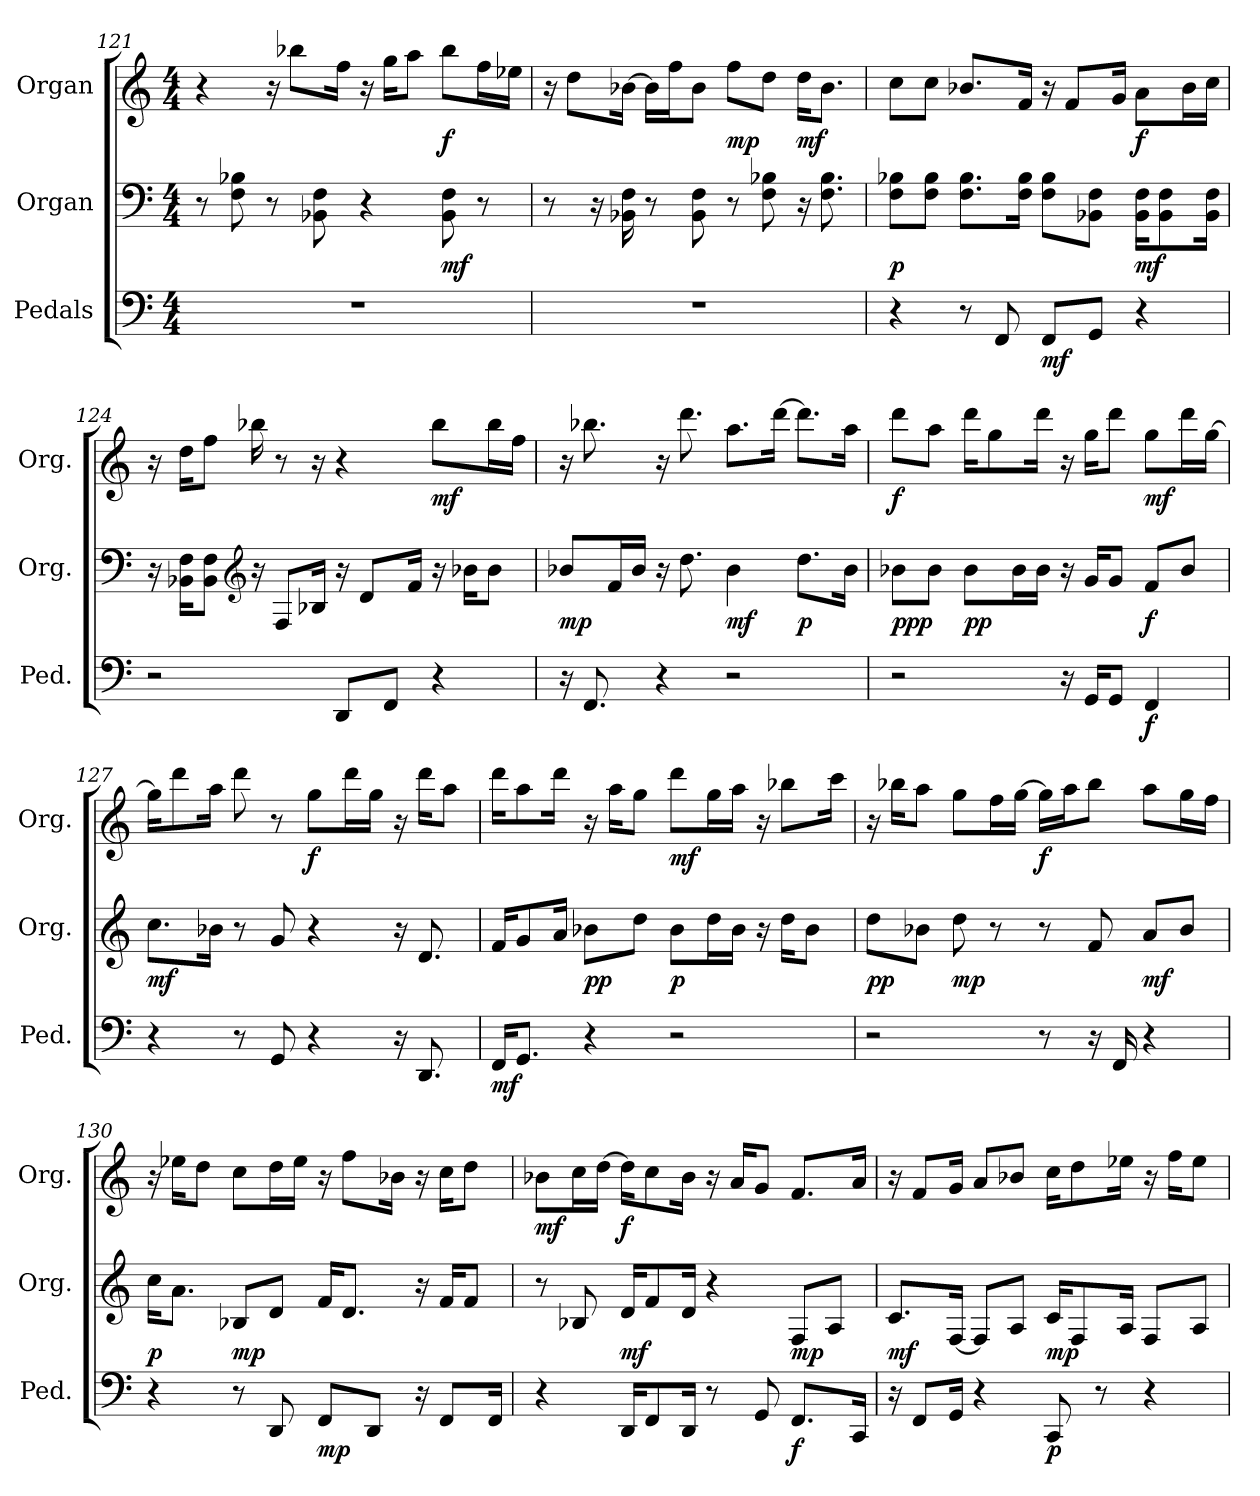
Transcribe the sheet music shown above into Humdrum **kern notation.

**kern	**dynam	**kern	**dynam	**kern	**dynam
*part3	*part3	*part2	*part2	*part1	*part1
*staff3	*staff3	*staff2	*staff2	*staff1	*staff1
*I"Pedals	*	*I"Organ	*	*I"Organ	*
*I'Ped.	*	*I'Org.	*	*I'Org.	*
*clefF4	*	*clefF4	*	*clefG2	*
*k[]	*	*k[]	*	*k[]	*
*C:	*	*C:	*	*C:	*
*M4/4	*	*M4/4	*	*M4/4	*
=121	=121	=121	=121	=121	=121
1r	.	8r	.	4r	.
.	.	8Fi\ 8B-Xi	.	.	.
.	.	8r	.	16r	.
.	.	.	.	8bb-Xi\L	.
.	.	8BB-Xi\ 8Fi	.	.	.
.	.	.	.	16ffi\Jk	.
.	.	4r	.	16r	.
.	.	.	.	16ggi\KL	.
.	.	.	.	8aai\J	.
.	.	8BB-i\ 8Fi	mf	8bb-i\L	f
.	.	8r	.	16ffi\L	.
.	.	.	.	16ee-Xi\JJ	.
=122	=122	=122	=122	=122	=122
1r	.	8r	.	16r	.
.	.	.	.	8ddi\L	.
.	.	16r	.	.	.
.	.	16BB-Xi\ 16Fi	.	[16b-Xi\Jk	.
.	.	8r	.	16b-i\LL]	.
.	.	.	.	16ffi\J	.
.	.	8BB-i\ 8Fi	.	8b-i\J	.
.	.	8r	.	8ffi\L	mp
.	.	8Fi\ 8B-Xi	.	8ddi\J	.
.	.	16r	.	16ddi\KL	mf
.	.	8.Fi\ 8.B-i	.	8.b-i\J	.
!!LO:PB:g=z
=123	=123	=123	=123	=123	=123
4r	.	8Fi\ 8B-XiL	p	8cci\L	.
.	.	8Fi\ 8B-iJ	.	8cci\J	.
8r	.	8.Fi\ 8.B-iL	.	8.b-Xi/L	.
8FFi/	.	.	.	.	.
.	.	16Fi\ 16B-iJk	.	16fi/Jk	.
8FFi/L	mf	8Fi\ 8B-iL	.	16r	.
.	.	.	.	8fi/L	.
8GGi/J	.	8BB-Xi\ 8FiJ	.	.	.
.	.	.	.	16gi/Jk	.
4r	.	16BB-i\ 16FiKL	mf	8ai\L	f
.	.	8BB-i\ 8Fi	.	.	.
.	.	.	.	16b-i\L	.
.	.	16BB-i\ 16FiJk	.	16cci\JJ	.
=124	=124	=124	=124	=124	=124
2r	.	16r	.	16r	.
.	.	16BB-Xi\ 16FiKL	.	16ddi\KL	.
.	.	8BB-i\ 8FiJ	.	8ffi\J	.
*	*	*clefG2	*	*	*
.	.	16r	.	16bb-Xi\	.
.	.	8Fi/L	.	8r	.
.	.	16B-Xi/Jk	.	16r	.
8DDi/L	.	16r	.	4r	.
.	.	8di/L	.	.	.
8FFi/J	.	.	.	.	.
.	.	16fi/Jk	.	.	.
4r	.	16r	.	8bb-i\L	mf
.	.	16b-Xi\KL	.	.	.
.	.	8b-i\J	.	16bb-i\L	.
.	.	.	.	16ffi\JJ	.
=125	=125	=125	=125	=125	=125
16r	.	8b-Xi/L	mp	16r	.
8.FFi/	.	.	.	8.bb-Xi\	.
.	.	16fi/L	.	.	.
.	.	16b-i/JJ	.	.	.
4r	.	16r	.	16r	.
.	.	8.ddi\	.	8.dddi\	.
2r	.	4b-i\	mf	8.aai\L	.
.	.	.	.	[16dddi\Jk	.
.	.	8.ddi\L	p	8.dddi\L]	.
.	.	16b-i\Jk	.	16aai\Jk	.
!!LO:LB:g=z
=126	=126	=126	=126	=126	=126
2r	.	8b-Xi\L	ppp	8dddi\L	f
.	.	8b-i\J	.	8aai\J	.
.	.	8b-i\L	pp	16dddi\KL	.
.	.	.	.	8ggi\	.
.	.	16b-i\L	.	.	.
.	.	16b-i\JJ	.	16dddi\Jk	.
16r	.	16r	.	16r	.
16GGi/KL	.	16gi/KL	.	16ggi\KL	.
8GGi/J	.	8gi/J	.	8dddi\J	.
4FFi/	f	8fi/L	f	8ggi\L	mf
.	.	8b-i/J	.	16dddi\L	.
.	.	.	.	[16ggi\JJ	.
=127	=127	=127	=127	=127	=127
4r	.	8.cci\L	mf	16ggi\KL]	.
.	.	.	.	8dddi\	.
.	.	16b-Xi\Jk	.	16aai\Jk	.
8r	.	8r	.	8dddi\	.
8GGi/	.	8gi/	.	8r	.
4r	.	4r	.	8ggi\L	f
.	.	.	.	16dddi\L	.
.	.	.	.	16ggi\JJ	.
16r	.	16r	.	16r	.
8.DDi/	.	8.di/	.	16dddi\KL	.
.	.	.	.	8aai\J	.
=128	=128	=128	=128	=128	=128
16FFi/KL	mf	16fi/KL	.	16dddi\KL	.
8.GGi/J	.	8gi/	.	8aai\	.
.	.	16ai/Jk	.	16dddi\Jk	.
4r	.	8b-Xi\L	pp	16r	.
.	.	.	.	16aai\KL	.
.	.	8ddi\J	.	8ggi\J	.
2r	.	8b-i\L	p	8dddi\L	mf
.	.	16ddi\L	.	16ggi\L	.
.	.	16b-i\JJ	.	16aai\JJ	.
.	.	16r	.	16r	.
.	.	16ddi\KL	.	8bb-Xi\L	.
.	.	8b-i\J	.	.	.
.	.	.	.	16ccci\Jk	.
!!LO:LB:g=z
=129	=129	=129	=129	=129	=129
2r	.	8ddi\L	pp	16r	.
.	.	.	.	16bb-Xi\KL	.
.	.	8b-Xi\J	.	8aai\J	.
.	.	8ddi\	mp	8ggi\L	.
.	.	8r	.	16ffi\L	.
.	.	.	.	[16ggi\JJ	.
8r	.	8r	.	16ggi\LL]	f
.	.	.	.	16aai\J	.
16r	.	8fi/	.	8bb-i\J	.
16FFi/	.	.	.	.	.
4r	.	8ai/L	mf	8aai\L	.
.	.	8b-i/J	.	16ggi\L	.
.	.	.	.	16ffi\JJ	.
=130	=130	=130	=130	=130	=130
4r	.	16cci\KL	p	16r	.
.	.	8.ai\J	.	16ee-Xi\KL	.
.	.	.	.	8ddi\J	.
8r	.	8B-Xi/L	mp	8cci\L	.
8DDi/	.	8di/J	.	16ddi\L	.
.	.	.	.	16ee-i\JJ	.
8FFi/L	mp	16fi/KL	.	16r	.
.	.	8.di/J	.	8ffi\L	.
8DDi/J	.	.	.	.	.
.	.	.	.	16b-Xi\Jk	.
16r	.	16r	.	16r	.
8FFi/L	.	16fi/KL	.	16cci\KL	.
.	.	8fi/J	.	8ddi\J	.
16FFi/Jk	.	.	.	.	.
=131	=131	=131	=131	=131	=131
4r	.	8r	.	8b-Xi\L	mf
.	.	8B-Xi/	.	16cci\L	.
.	.	.	.	[16ddi\JJ	.
16DDi/KL	.	16di/KL	mf	16ddi\KL]	f
8FFi/	.	8fi/	.	8cci\	.
16DDi/Jk	.	16di/Jk	.	16b-i\Jk	.
8r	.	4r	.	16r	.
.	.	.	.	16ai/KL	.
8GGi/	.	.	.	8gi/J	.
8.FFi/L	f	8Fi/L	mp	8.fi/L	.
.	.	8Ai/J	.	.	.
16CCi/Jk	.	.	.	16ai/Jk	.
!!LO:PB:g=z
=132	=132	=132	=132	=132	=132
16r	.	8.ci/L	mf	16r	.
8FFi/L	.	.	.	8fi/L	.
16GGi/Jk	.	[16Fi/Jk	.	16gi/Jk	.
4r	.	8Fi/L]	.	8ai/L	.
.	.	8Ai/J	.	8b-Xi/J	.
8CCi/	p	16ci/KL	mp	16cci\KL	.
.	.	8Fi/	.	8ddi\	.
8r	.	.	.	.	.
.	.	16Ai/Jk	.	16ee-Xi\Jk	.
4r	.	8Fi/L	.	16r	.
.	.	.	.	16ffi\KL	.
.	.	8Ai/J	.	8ee-i\J	.
=	=	=	=	=	=
*-	*-	*-	*-	*-	*-
